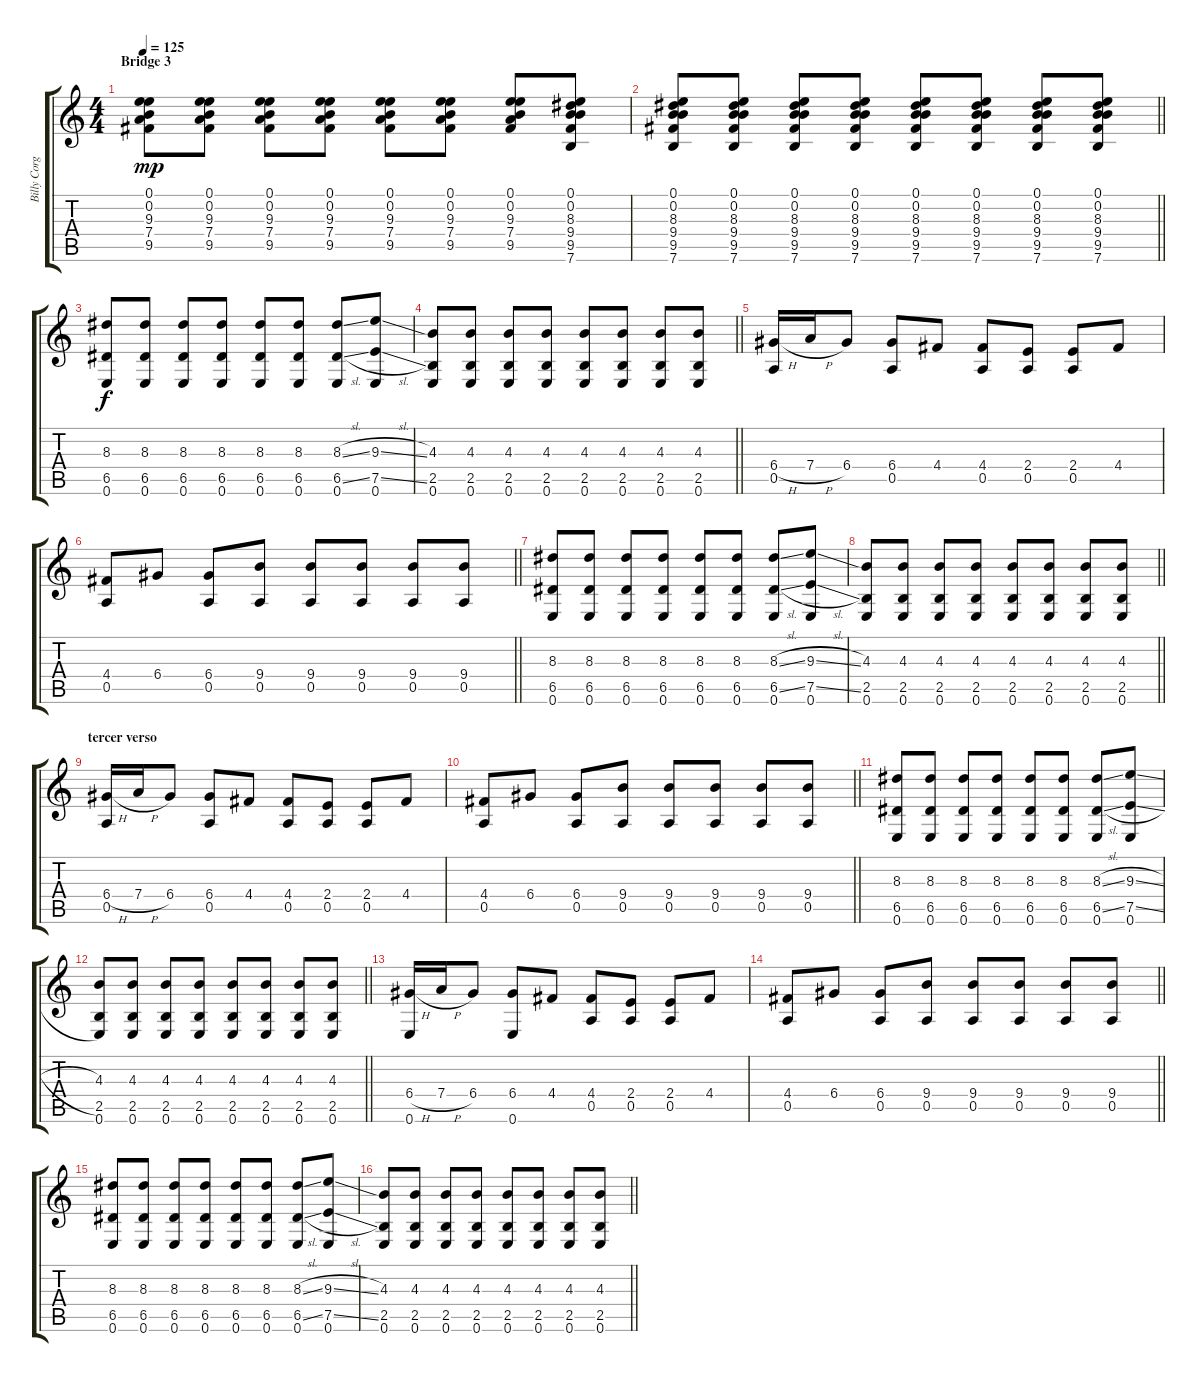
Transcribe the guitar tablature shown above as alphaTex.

\track ("Billy Corgan" "Billy Corg") {instrument acousticguitarsteel}
\staff {score tabs}
\tuning (E4 B3 G3 D3 A2 E2) {hide}
\ts (4 4)
\section ("" "Bridge 3")
\tempo 125
\clef g2
\ks c
(0.1 0.2 9.3 7.4 9.5).8{dy mp} (0.1 0.2 9.3 7.4 9.5).8 (0.1 0.2 9.3 7.4 9.5).8 (0.1 0.2 9.3 7.4 9.5).8 (0.1 0.2 9.3 7.4 9.5).8 (0.1 0.2 9.3 7.4 9.5).8 (0.1 0.2 9.3 7.4 9.5).8 (0.1 0.2 8.3 9.4 9.5 7.6).8 |
\barLineRight lightlight
(0.1 0.2 8.3 9.4 9.5 7.6).8 (0.1 0.2 8.3 9.4 9.5 7.6).8 (0.1 0.2 8.3 9.4 9.5 7.6).8 (0.1 0.2 8.3 9.4 9.5 7.6).8 (0.1 0.2 8.3 9.4 9.5 7.6).8 (0.1 0.2 8.3 9.4 9.5 7.6).8 (0.1 0.2 8.3 9.4 9.5 7.6).8 (0.1 0.2 8.3 9.4 9.5 7.6).8 |
(8.3 6.5 0.6).8{dy f} (8.3 6.5 0.6).8 (8.3 6.5 0.6).8 (8.3 6.5 0.6).8 (8.3 6.5 0.6).8 (8.3 6.5 0.6).8 (8.3{sl} 6.5{sl} 0.6).8 (9.3{sl} 7.5{sl} 0.6).8 |
\barLineRight lightlight
(4.3 2.5 0.6).8 (4.3 2.5 0.6).8 (4.3 2.5 0.6).8 (4.3 2.5 0.6).8 (4.3 2.5 0.6).8 (4.3 2.5 0.6).8 (4.3 2.5 0.6).8 (4.3 2.5 0.6).8 |
(6.4{h} 0.5).16 7.4{h}.16 6.4.8 (6.4 0.5).8 4.4.8 (4.4 0.5).8 (2.4 0.5).8 (2.4 0.5).8 4.4.8 |
\barLineRight lightlight
(4.4 0.5).8 6.4.8 (6.4 0.5).8 (9.4 0.5).8 (9.4 0.5).8 (9.4 0.5).8 (9.4 0.5).8 (9.4 0.5).8 |
(8.3 6.5 0.6).8 (8.3 6.5 0.6).8 (8.3 6.5 0.6).8 (8.3 6.5 0.6).8 (8.3 6.5 0.6).8 (8.3 6.5 0.6).8 (8.3{sl} 6.5{sl} 0.6).8 (9.3{sl} 7.5{sl} 0.6).8 |
\barLineRight lightlight
(4.3 2.5 0.6).8 (4.3 2.5 0.6).8 (4.3 2.5 0.6).8 (4.3 2.5 0.6).8 (4.3 2.5 0.6).8 (4.3 2.5 0.6).8 (4.3 2.5 0.6).8 (4.3 2.5 0.6).8 |
\section ("" "tercer verso")
(6.4{h} 0.5).16 7.4{h}.16 6.4.8 (6.4 0.5).8 4.4.8 (4.4 0.5).8 (2.4 0.5).8 (2.4 0.5).8 4.4.8 |
\barLineRight lightlight
(4.4 0.5).8 6.4.8 (6.4 0.5).8 (9.4 0.5).8 (9.4 0.5).8 (9.4 0.5).8 (9.4 0.5).8 (9.4 0.5).8 |
(8.3 6.5 0.6).8 (8.3 6.5 0.6).8 (8.3 6.5 0.6).8 (8.3 6.5 0.6).8 (8.3 6.5 0.6).8 (8.3 6.5 0.6).8 (8.3{sl} 6.5{sl} 0.6).8 (9.3{sl} 7.5{sl} 0.6).8 |
\barLineRight lightlight
(4.3 2.5 0.6).8 (4.3 2.5 0.6).8 (4.3 2.5 0.6).8 (4.3 2.5 0.6).8 (4.3 2.5 0.6).8 (4.3 2.5 0.6).8 (4.3 2.5 0.6).8 (4.3 2.5 0.6).8 |
(6.4{h} 0.6).16 7.4{h}.16 6.4.8 (6.4 0.6).8 4.4.8 (4.4 0.5).8 (2.4 0.5).8 (2.4 0.5).8 4.4.8 |
\barLineRight lightlight
(4.4 0.5).8 6.4.8 (6.4 0.5).8 (9.4 0.5).8 (9.4 0.5).8 (9.4 0.5).8 (9.4 0.5).8 (9.4 0.5).8 |
(8.3 6.5 0.6).8 (8.3 6.5 0.6).8 (8.3 6.5 0.6).8 (8.3 6.5 0.6).8 (8.3 6.5 0.6).8 (8.3 6.5 0.6).8 (8.3{sl} 6.5{sl} 0.6).8 (9.3{sl} 7.5{sl} 0.6).8 |
\barLineRight lightlight
(4.3 2.5 0.6).8 (4.3 2.5 0.6).8 (4.3 2.5 0.6).8 (4.3 2.5 0.6).8 (4.3 2.5 0.6).8 (4.3 2.5 0.6).8 (4.3 2.5 0.6).8 (4.3 2.5 0.6).8
